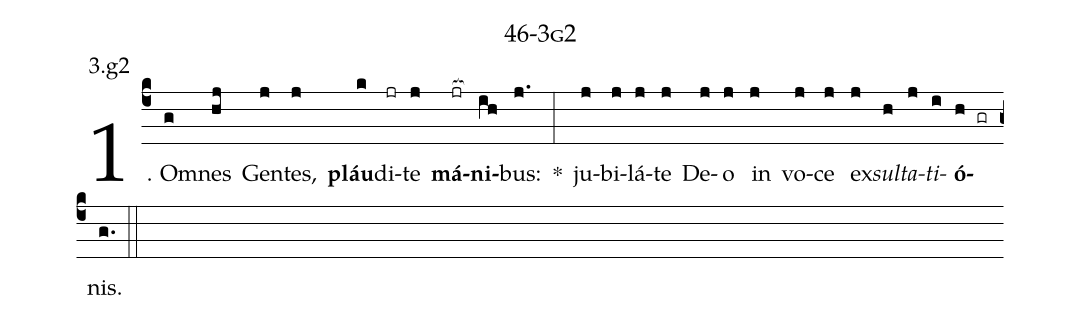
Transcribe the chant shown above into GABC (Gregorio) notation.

name: 46-3g2;
annotation: 3.g2;
%%
(c4)1. Om(g)nes(hj) Gen(j)tes,(j) <b>pláu</b>(k)di(jr)te(j) <b>má</b>(jr[ocb:1{])<b>ni</b>(ih[ocb:0}])bus:(j.) *(:) ju(j)bi(j)lá(j)te(j) De(j)o(j) in(j) vo(j)ce(j) ex(j)<i>sul</i>(h)<i>ta</i>(j)<i>ti</i>(i)<b>ó</b>(h gr)nis.(g.) (::)
